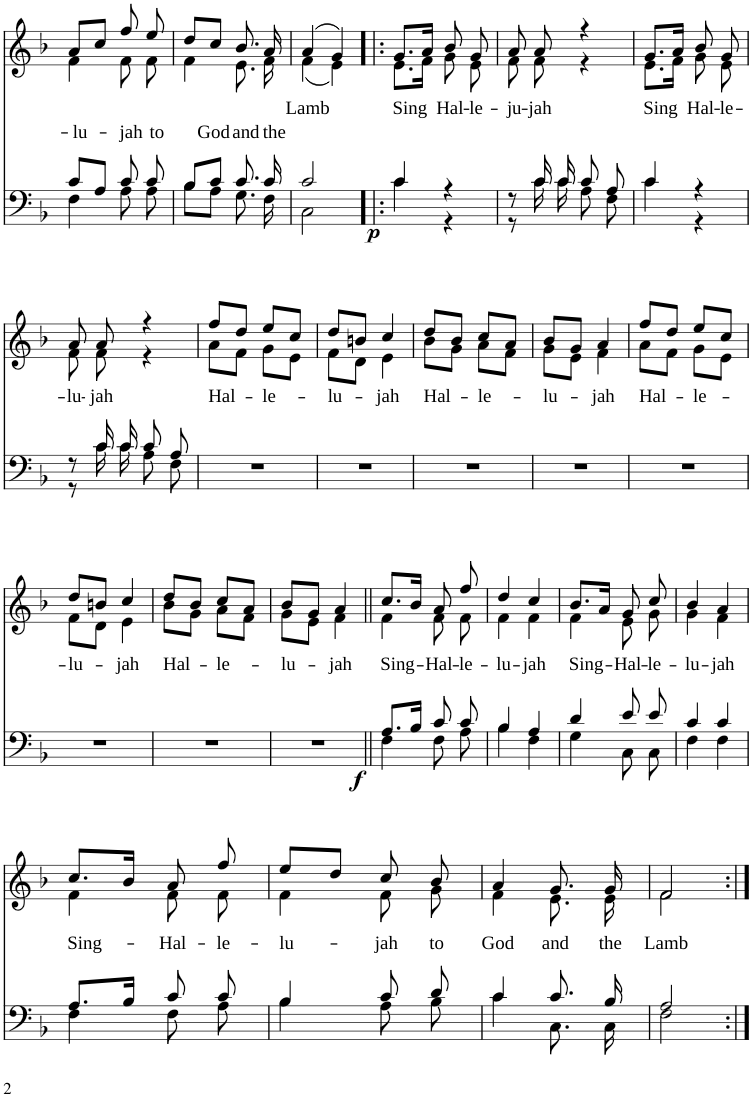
**kern	**kern	**text	**dynam
*part1	*part1	*part1	*part1
*staff2	*staff1	*staff1	*staff1/2
*I"Piano	*	*	*
*I'Pno	*	*	*
!!LO:PB:g=z
*clefF4	*clefG2	*	*
*k[b-]	*k[b-]	*	*
*M2/4	*M2/4	*	*
=23	=23	=23	=23
*^	*	*	*
!	!	!	!LO:LY:b	!
*	*	*^	*	*
8c/L	4F\	8a/L	4f\	-lu-	.
8A/J	.	8cc/J	.	.	.
!	!	!	!	!LO:LY:b	!
8c/	8A\	8ff/	8f\	-jah	.
!	!	!	!	!LO:LY:b	!
8c/	8A\	8ee/	8f\	to	.
=24	=24	=24	=24	=24	=24
!	!	!	!	!LO:LY:b	!
8B-/L	8B-\L	8dd/L	4f\	God	.
8c/J	8A\J	8cc/J	.	.	.
!	!	!	!	!LO:LY:b	!
8.c/	8.G\	8.b-/	8.e\	and	.
!	!	!	!	!LO:LY:b	!
16c/	16F\	16a/	16f\	the	.
=25	=25	=25	=25	=25	=25
!	!	!	!	!LO:LY:b	!
2c/	2C\	(4a/	(4f\	Lamb	.
.	.	4g/)	4e\)	.	.
=26!|:	=26!|:	=26!|:	=26!|:	=26!|:	=26!|:
!	!	!	!	!LO:LY:b	!LO:DY:b=2
4c/	4c\	8.g/L	8.e\L	Sing	p
.	.	16a/Jk	16f\Jk	.	.
!	!	!	!	!LO:LY:b	!
4r	4r	8b-/	8g\	Hal-	.
!	!	!	!	!LO:LY:b	!
.	.	8g/	8e\	-le-	.
=27	=27	=27	=27	=27	=27
!	!	!	!	!LO:LY:b	!
8r	8r	8a/	8f\	-ju-	.
!	!	!	!	!LO:LY:b	!
16c/	16c\	8a/	8f\	-jah	.
16c/	16c\	.	.	.	.
8c/	8A\	4r	4r	.	.
8A/	8F\	.	.	.	.
=28	=28	=28	=28	=28	=28
!	!	!	!	!LO:LY:b	!
4c/	4c\	8.g/L	8.e\L	Sing	.
.	.	16a/Jk	16f\Jk	.	.
!	!	!	!	!LO:LY:b	!
4r	4r	8b-/	8g\	Hal-	.
!	!	!	!	!LO:LY:b	!
.	.	8g/	8e\	-le-	.
!!LO:LB:g=z	!!
=29	=29	=29	=29	=29	=29
!	!	!	!	!LO:LY:b	!
8r	8r	8a/	8f\	-lu-	.
!	!	!	!	!LO:LY:b	!
16c/	16c\	8a/	8f\	-jah	.
16c/	16c\	.	.	.	.
8c/	8A\	4r	4r	.	.
8A/	8F\	.	.	.	.
=30	=30	=30	=30	=30	=30
!	!	!	!	!LO:LY:b	!
*v	*v	*	*	*	*
2r	8ff/L	8a\L	Hal-	.
.	8dd/J	8f\J	.	.
!	!	!	!LO:LY:b	!
.	8ee/L	8g\L	-le-	.
.	8cc/J	8e\J	.	.
=31	=31	=31	=31	=31
!	!	!	!LO:LY:b	!
2r	8dd/L	8f\L	-lu-	.
.	8bn/J	8d\J	.	.
!	!	!	!LO:LY:b	!
.	4cc/	4e\	-jah	.
=32	=32	=32	=32	=32
!	!	!	!LO:LY:b	!
2r	8dd/L	8b-\L	Hal-	.
.	8b-/J	8g\J	.	.
!	!	!	!LO:LY:b	!
.	8cc/L	8a\L	-le-	.
.	8a/J	8f\J	.	.
=33	=33	=33	=33	=33
!	!	!	!LO:LY:b	!
2r	8b-/L	8g\L	-lu-	.
.	8g/J	8e\J	.	.
!	!	!	!LO:LY:b	!
.	4a/	4f\	-jah	.
=34	=34	=34	=34	=34
!	!	!	!LO:LY:b	!
2r	8ff/L	8a\L	Hal-	.
.	8dd/J	8f\J	.	.
!	!	!	!LO:LY:b	!
.	8ee/L	8g\L	-le-	.
.	8cc/J	8e\J	.	.
!!LO:LB:g=z	!!
=35	=35	=35	=35	=35
!	!	!	!LO:LY:b	!
2r	8dd/L	8f\L	-lu-	.
.	8bn/J	8d\J	.	.
!	!	!	!LO:LY:b	!
.	4cc/	4e\	-jah	.
=36	=36	=36	=36	=36
!	!	!	!LO:LY:b	!
2r	8dd/L	8b-\L	Hal-	.
.	8b-/J	8g\J	.	.
!	!	!	!LO:LY:b	!
.	8cc/L	8a\L	-le-	.
.	8a/J	8f\J	.	.
=37	=37	=37	=37	=37
!	!	!	!LO:LY:b	!
2r	8b-/L	8g\L	-lu-	.
.	8g/J	8e\J	.	.
!	!	!	!LO:LY:b	!
.	4a/	4f\	-jah	.
=38||	=38||	=38||	=38||	=38||
*^	*	*	*	*
!	!	!	!	!LO:LY:b	!LO:DY:b=2
8.A/L	4F\	8.cc/L	4f\	Sing-	f
16B-/Jk	.	16b-/Jk	.	.	.
!	!	!	!	!LO:LY:b	!
8c/	8F\	8a/	8f\	-Hal-	.
!	!	!	!	!LO:LY:b	!
8c/	8A\	8ff/	8f\	-le-	.
=39	=39	=39	=39	=39	=39
!	!	!	!	!LO:LY:b	!
4B-/	4B-\	4dd/	4f\	-lu-	.
!	!	!	!	!LO:LY:b	!
4A/	4F\	4cc/	4f\	-jah	.
=40	=40	=40	=40	=40	=40
!	!	!	!	!LO:LY:b	!
4d/	4G\	8.b-/L	4f\	Sing-	.
.	.	16a/Jk	.	.	.
!	!	!	!	!LO:LY:b	!
8e/	8C\	8g/	8e\	-Hal-	.
!	!	!	!	!LO:LY:b	!
8e/	8C\	8cc/	8g\	-le-	.
=41	=41	=41	=41	=41	=41
!	!	!	!	!LO:LY:b	!
4c/	4F\	4b-/	4g\	-lu-	.
!	!	!	!	!LO:LY:b	!
4c/	4F\	4a/	4f\	-jah	.
!!LO:LB:g=z	!!
=42	=42	=42	=42	=42	=42
!	!	!	!	!LO:LY:b	!
8.A/L	4F\	8.cc/L	4f\	Sing-	.
16B-/Jk	.	16b-/Jk	.	.	.
!	!	!	!	!LO:LY:b	!
8c/	8F\	8a/	8f\	-Hal-	.
!	!	!	!	!LO:LY:b	!
8c/	8A\	8ff/	8f\	-le-	.
=43	=43	=43	=43	=43	=43
!	!	!	!	!LO:LY:b	!
4B-/	4B-\	8ee/L	4f\	-lu-	.
.	.	8dd/J	.	.	.
!	!	!	!	!LO:LY:b	!
8c/	8A\	8cc/	8f\	-jah	.
!	!	!	!	!LO:LY:b	!
8d/	8B-\	8b-/	8g\	to	.
=44	=44	=44	=44	=44	=44
!	!	!	!	!LO:LY:b	!
4c/	4c\	4a/	4f\	God	.
!	!	!	!	!LO:LY:b	!
8.c/	8.C\	8.g/	8.e\	and	.
!	!	!	!	!LO:LY:b	!
16B-/	16C\	16g/	16e\	the	.
=45	=45	=45	=45	=45	=45
!	!	!	!	!LO:LY:b	!
2A/	2F\	2f/	2f\	Lamb	.
*v	*v	*	*	*	*
*	*v	*v	*	*
=:|!	=:|!	=:|!	=:|!
*-	*-	*-	*-
